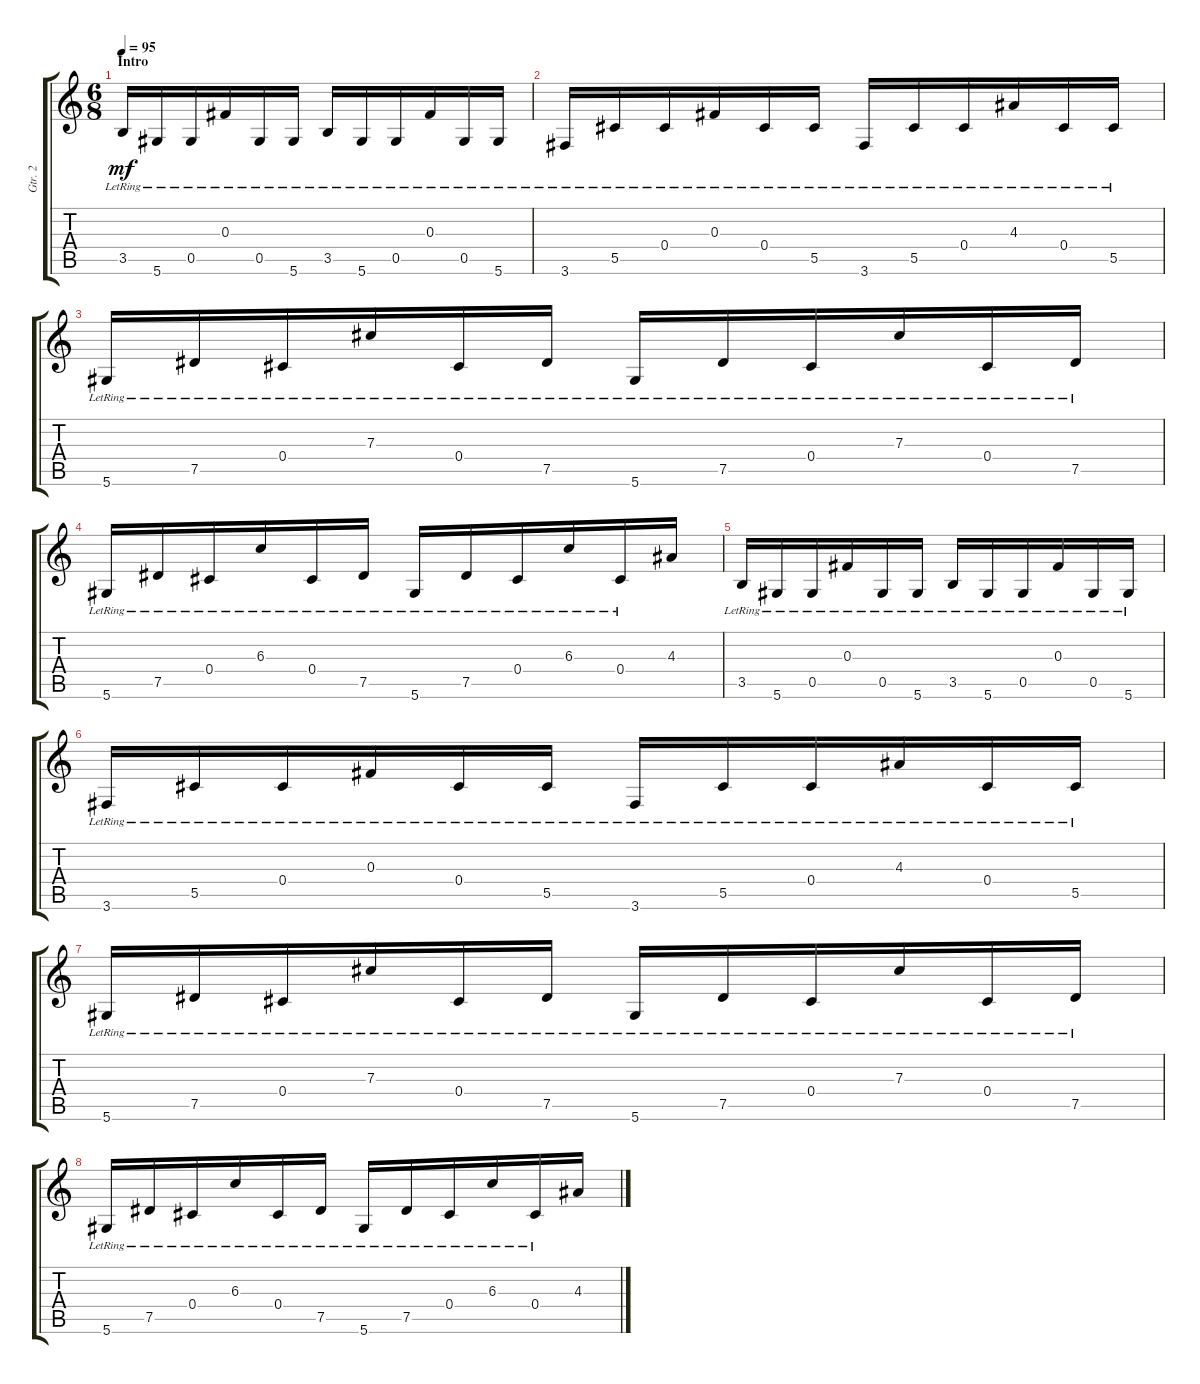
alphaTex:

\track ("Gtr. 2" "Gtr. 2") {instrument overdrivenguitar}
\staff {score tabs}
\tuning (Eb4 Bb3 Gb3 Db3 Ab2 Eb2) {hide}
\ts (6 8)
\section ("" "Intro")
\tempo 95
\clef g2
\ks c
3.5{lr}.16{dy mf instrument overdrivenguitar} 5.6{lr}.16 0.5{lr}.16 0.3{lr}.16 0.5{lr}.16 5.6{lr}.16 3.5{lr}.16 5.6{lr}.16 0.5{lr}.16 0.3{lr}.16 0.5{lr}.16 5.6{lr}.16 |
3.6{lr}.16 5.5{lr}.16 0.4{lr}.16 0.3{lr}.16 0.4{lr}.16 5.5{lr}.16 3.6{lr}.16 5.5{lr}.16 0.4{lr}.16 4.3{lr}.16 0.4{lr}.16 5.5{lr}.16 |
5.6{lr}.16 7.5{lr}.16 0.4{lr}.16 7.3{lr}.16 0.4{lr}.16 7.5{lr}.16 5.6{lr}.16 7.5{lr}.16 0.4{lr}.16 7.3{lr}.16 0.4{lr}.16 7.5{lr}.16 |
5.6{lr}.16 7.5{lr}.16 0.4{lr}.16 6.3{lr}.16 0.4{lr}.16 7.5{lr}.16 5.6{lr}.16 7.5{lr}.16 0.4{lr}.16 6.3{lr}.16 0.4{lr}.16 4.3.16 |
3.5{lr}.16 5.6{lr}.16 0.5{lr}.16 0.3{lr}.16 0.5{lr}.16 5.6{lr}.16 3.5{lr}.16 5.6{lr}.16 0.5{lr}.16 0.3{lr}.16 0.5{lr}.16 5.6{lr}.16 |
3.6{lr}.16 5.5{lr}.16 0.4{lr}.16 0.3{lr}.16 0.4{lr}.16 5.5{lr}.16 3.6{lr}.16 5.5{lr}.16 0.4{lr}.16 4.3{lr}.16 0.4{lr}.16 5.5{lr}.16 |
5.6{lr}.16 7.5{lr}.16 0.4{lr}.16 7.3{lr}.16 0.4{lr}.16 7.5{lr}.16 5.6{lr}.16 7.5{lr}.16 0.4{lr}.16 7.3{lr}.16 0.4{lr}.16 7.5{lr}.16 |
5.6{lr}.16 7.5{lr}.16 0.4{lr}.16 6.3{lr}.16 0.4{lr}.16 7.5{lr}.16 5.6{lr}.16 7.5{lr}.16 0.4{lr}.16 6.3{lr}.16 0.4{lr}.16 4.3.16
